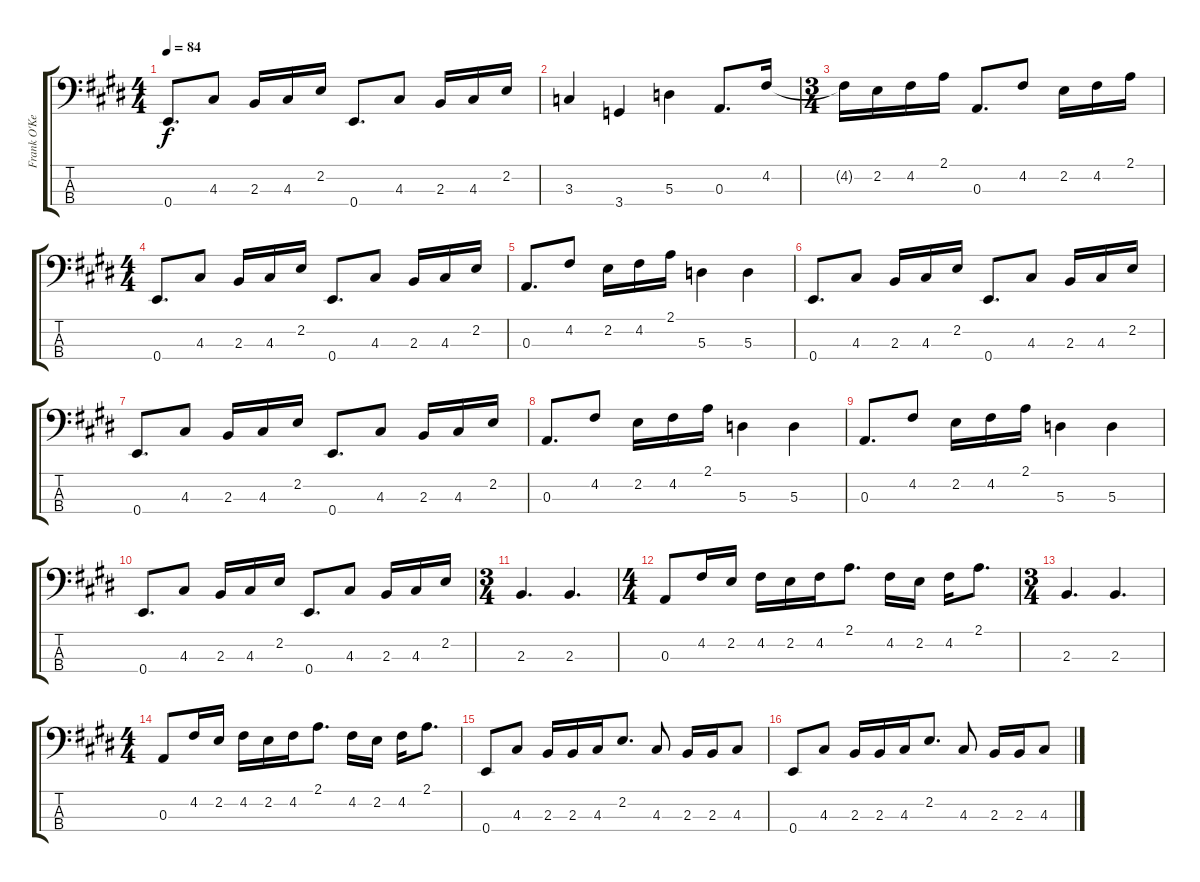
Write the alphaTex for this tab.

\track ("Frank O'Keefe Bass" "Frank O'Ke") {instrument electricbassfinger}
\staff {score tabs}
\tuning (G2 D2 A1 E1) {hide}
\ts (4 4)
\tempo 84
\clef f4
\ks e
0.4.8{d dy f} 4.3.8 2.3.16 4.3.16 2.2.16 0.4.8{d} 4.3.8 2.3.16 4.3.16 2.2.16 |
3.3.4 3.4.4 5.3.4 0.3.8{d} 4.2.16 |
\ts (3 4)
4.2{t}.16 2.2.16 4.2.16 2.1.16 0.3.8{d} 4.2.8 2.2.16 4.2.16 2.1.16 |
\ts (4 4)
0.4.8{d} 4.3.8 2.3.16 4.3.16 2.2.16 0.4.8{d} 4.3.8 2.3.16 4.3.16 2.2.16 |
0.3.8{d} 4.2.8 2.2.16 4.2.16 2.1.16 5.3.4 5.3.4 |
0.4.8{d} 4.3.8 2.3.16 4.3.16 2.2.16 0.4.8{d} 4.3.8 2.3.16 4.3.16 2.2.16 |
0.4.8{d} 4.3.8 2.3.16 4.3.16 2.2.16 0.4.8{d} 4.3.8 2.3.16 4.3.16 2.2.16 |
0.3.8{d} 4.2.8 2.2.16 4.2.16 2.1.16 5.3.4 5.3.4 |
0.3.8{d} 4.2.8 2.2.16 4.2.16 2.1.16 5.3.4 5.3.4 |
0.4.8{d} 4.3.8 2.3.16 4.3.16 2.2.16 0.4.8{d} 4.3.8 2.3.16 4.3.16 2.2.16 |
\ts (3 4)
2.3.4{d} 2.3.4{d} |
\ts (4 4)
0.3.8 4.2.16 2.2.16 4.2.16 2.2.16 4.2.16 2.1.8{d} 4.2.16 2.2.16 4.2.16 2.1.8{d} |
\ts (3 4)
2.3.4{d} 2.3.4{d} |
\ts (4 4)
0.3.8 4.2.16 2.2.16 4.2.16 2.2.16 4.2.16 2.1.8{d} 4.2.16 2.2.16 4.2.16 2.1.8{d} |
0.4.8 4.3.8 2.3.16 2.3.16 4.3.16 2.2.8{d} 4.3.8 2.3.16 2.3.16 4.3.8 |
0.4.8 4.3.8 2.3.16 2.3.16 4.3.16 2.2.8{d} 4.3.8 2.3.16 2.3.16 4.3.8
